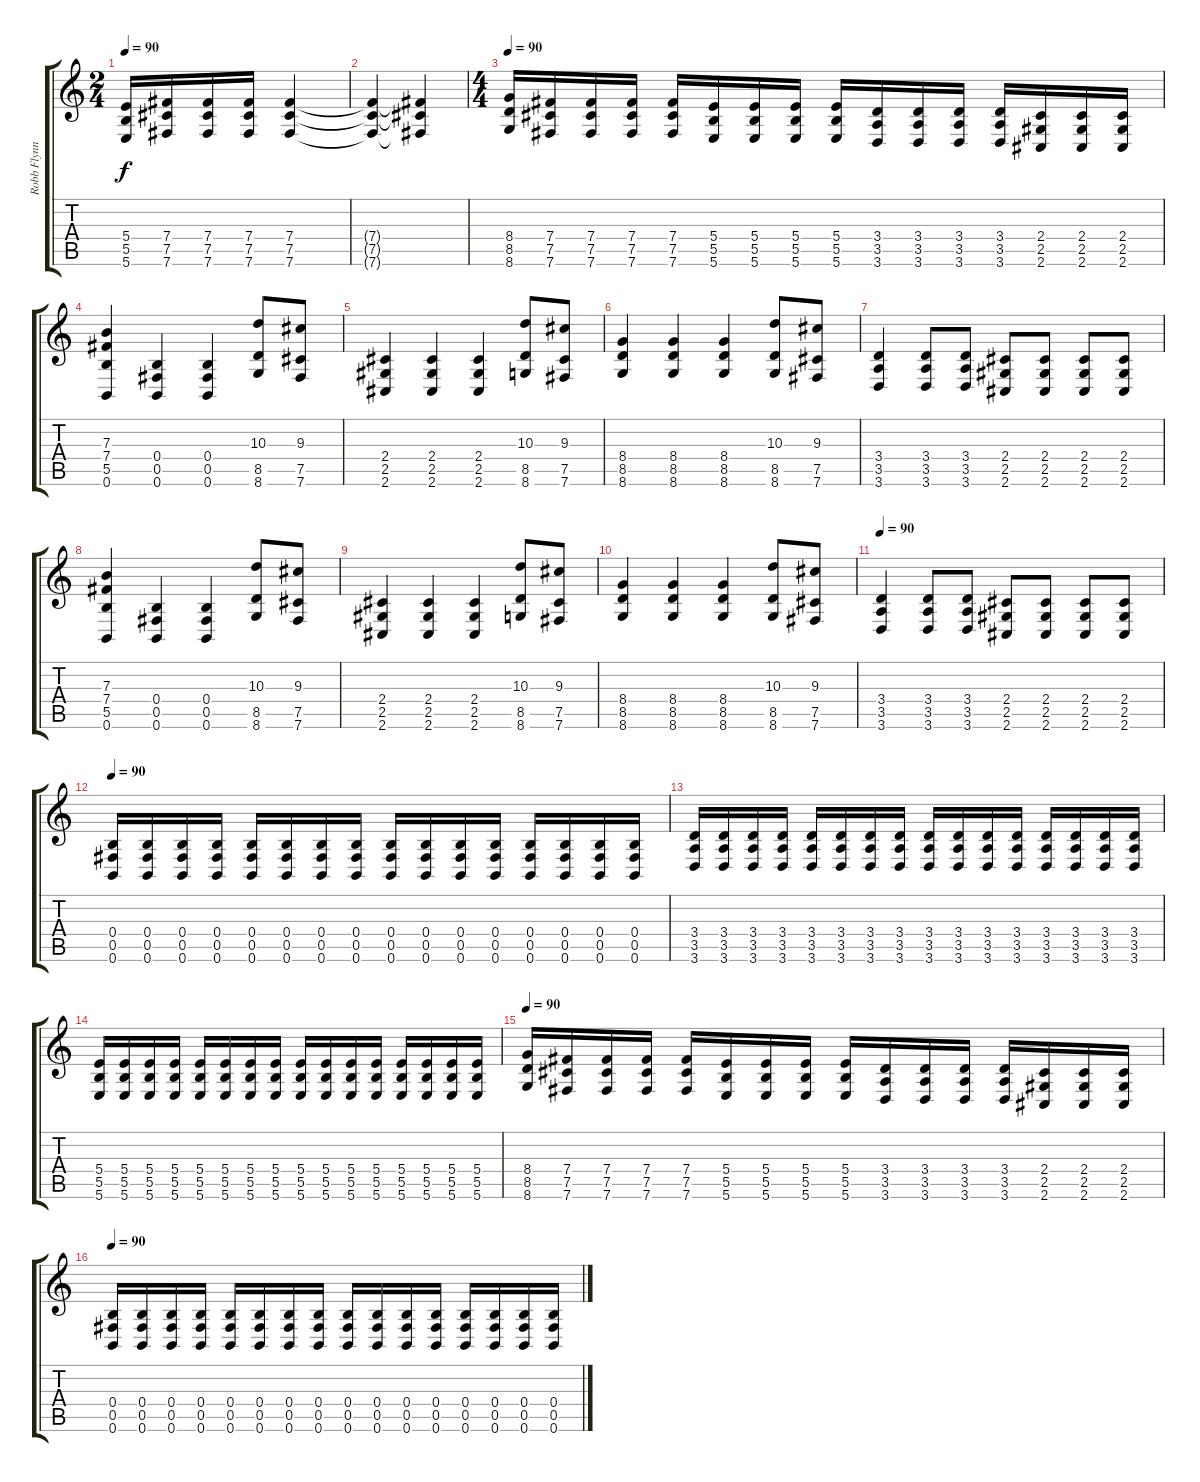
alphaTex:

\track ("Robb Flynn dist" "Robb Flynn") {instrument distortionguitar}
\staff {score tabs}
\tuning (Db4 Ab3 E3 B2 Gb2 B1) {hide}
\ts (2 4)
\tempo 90
\clef g2
\ks c
(5.4 5.5 5.6).16{dy f} (7.4 7.5 7.6).16 (7.4 7.5 7.6).16 (7.4 7.5 7.6).16 (7.4 7.5 7.6).4 |
(7.4{t} 7.5{t} 7.6{t}).4 (7.4{t} 7.5{t} 7.6{t}).4 |
\ts (4 4)
\tempo 90
(8.4 8.5 8.6).16{volume 12} (7.4 7.5 7.6).16 (7.4 7.5 7.6).16 (7.4 7.5 7.6).16 (7.4 7.5 7.6).16 (5.4 5.5 5.6).16 (5.4 5.5 5.6).16 (5.4 5.5 5.6).16 (5.4 5.5 5.6).16 (3.4 3.5 3.6).16 (3.4 3.5 3.6).16 (3.4 3.5 3.6).16 (3.4 3.5 3.6).16 (2.4 2.5 2.6).16 (2.4 2.5 2.6).16 (2.4 2.5 2.6).16 |
(7.3 7.4 5.5 0.6).4 (0.4 0.5 0.6).4 (0.4 0.5 0.6).4 (10.3 8.5 8.6).8 (9.3 7.5 7.6).8 |
(2.4 2.5 2.6).4 (2.4 2.5 2.6).4 (2.4 2.5 2.6).4 (10.3 8.5 8.6).8 (9.3 7.5 7.6).8 |
(8.4 8.5 8.6).4 (8.4 8.5 8.6).4 (8.4 8.5 8.6).4 (10.3 8.5 8.6).8 (9.3 7.5 7.6).8 |
(3.4 3.5 3.6).4 (3.4 3.5 3.6).8 (3.4 3.5 3.6).8 (2.4 2.5 2.6).8 (2.4 2.5 2.6).8 (2.4 2.5 2.6).8 (2.4 2.5 2.6).8 |
(7.3 7.4 5.5 0.6).4 (0.4 0.5 0.6).4 (0.4 0.5 0.6).4 (10.3 8.5 8.6).8 (9.3 7.5 7.6).8 |
(2.4 2.5 2.6).4 (2.4 2.5 2.6).4 (2.4 2.5 2.6).4 (10.3 8.5 8.6).8 (9.3 7.5 7.6).8 |
(8.4 8.5 8.6).4 (8.4 8.5 8.6).4 (8.4 8.5 8.6).4 (10.3 8.5 8.6).8 (9.3 7.5 7.6).8 |
\tempo 90
(3.4 3.5 3.6).4 (3.4 3.5 3.6).8 (3.4 3.5 3.6).8 (2.4 2.5 2.6).8 (2.4 2.5 2.6).8 (2.4 2.5 2.6).8 (2.4 2.5 2.6).8 |
\tempo 90
(0.4 0.5 0.6).16{volume 14 instrument distortionguitar} (0.4 0.5 0.6).16 (0.4 0.5 0.6).16 (0.4 0.5 0.6).16 (0.4 0.5 0.6).16 (0.4 0.5 0.6).16 (0.4 0.5 0.6).16 (0.4 0.5 0.6).16 (0.4 0.5 0.6).16 (0.4 0.5 0.6).16 (0.4 0.5 0.6).16 (0.4 0.5 0.6).16 (0.4 0.5 0.6).16 (0.4 0.5 0.6).16 (0.4 0.5 0.6).16 (0.4 0.5 0.6).16 |
(3.4 3.5 3.6).16 (3.4 3.5 3.6).16 (3.4 3.5 3.6).16 (3.4 3.5 3.6).16 (3.4 3.5 3.6).16 (3.4 3.5 3.6).16 (3.4 3.5 3.6).16 (3.4 3.5 3.6).16 (3.4 3.5 3.6).16 (3.4 3.5 3.6).16 (3.4 3.5 3.6).16 (3.4 3.5 3.6).16 (3.4 3.5 3.6).16 (3.4 3.5 3.6).16 (3.4 3.5 3.6).16 (3.4 3.5 3.6).16 |
(5.4 5.5 5.6).16 (5.4 5.5 5.6).16 (5.4 5.5 5.6).16 (5.4 5.5 5.6).16 (5.4 5.5 5.6).16 (5.4 5.5 5.6).16 (5.4 5.5 5.6).16 (5.4 5.5 5.6).16 (5.4 5.5 5.6).16 (5.4 5.5 5.6).16 (5.4 5.5 5.6).16 (5.4 5.5 5.6).16 (5.4 5.5 5.6).16 (5.4 5.5 5.6).16 (5.4 5.5 5.6).16 (5.4 5.5 5.6).16 |
\tempo 90
(8.4 8.5 8.6).16{volume 12} (7.4 7.5 7.6).16 (7.4 7.5 7.6).16 (7.4 7.5 7.6).16 (7.4 7.5 7.6).16 (5.4 5.5 5.6).16 (5.4 5.5 5.6).16 (5.4 5.5 5.6).16 (5.4 5.5 5.6).16 (3.4 3.5 3.6).16 (3.4 3.5 3.6).16 (3.4 3.5 3.6).16 (3.4 3.5 3.6).16 (2.4 2.5 2.6).16 (2.4 2.5 2.6).16 (2.4 2.5 2.6).16 |
\tempo 90
(0.4 0.5 0.6).16{volume 14 instrument distortionguitar} (0.4 0.5 0.6).16 (0.4 0.5 0.6).16 (0.4 0.5 0.6).16 (0.4 0.5 0.6).16 (0.4 0.5 0.6).16 (0.4 0.5 0.6).16 (0.4 0.5 0.6).16 (0.4 0.5 0.6).16 (0.4 0.5 0.6).16 (0.4 0.5 0.6).16 (0.4 0.5 0.6).16 (0.4 0.5 0.6).16 (0.4 0.5 0.6).16 (0.4 0.5 0.6).16 (0.4 0.5 0.6).16
